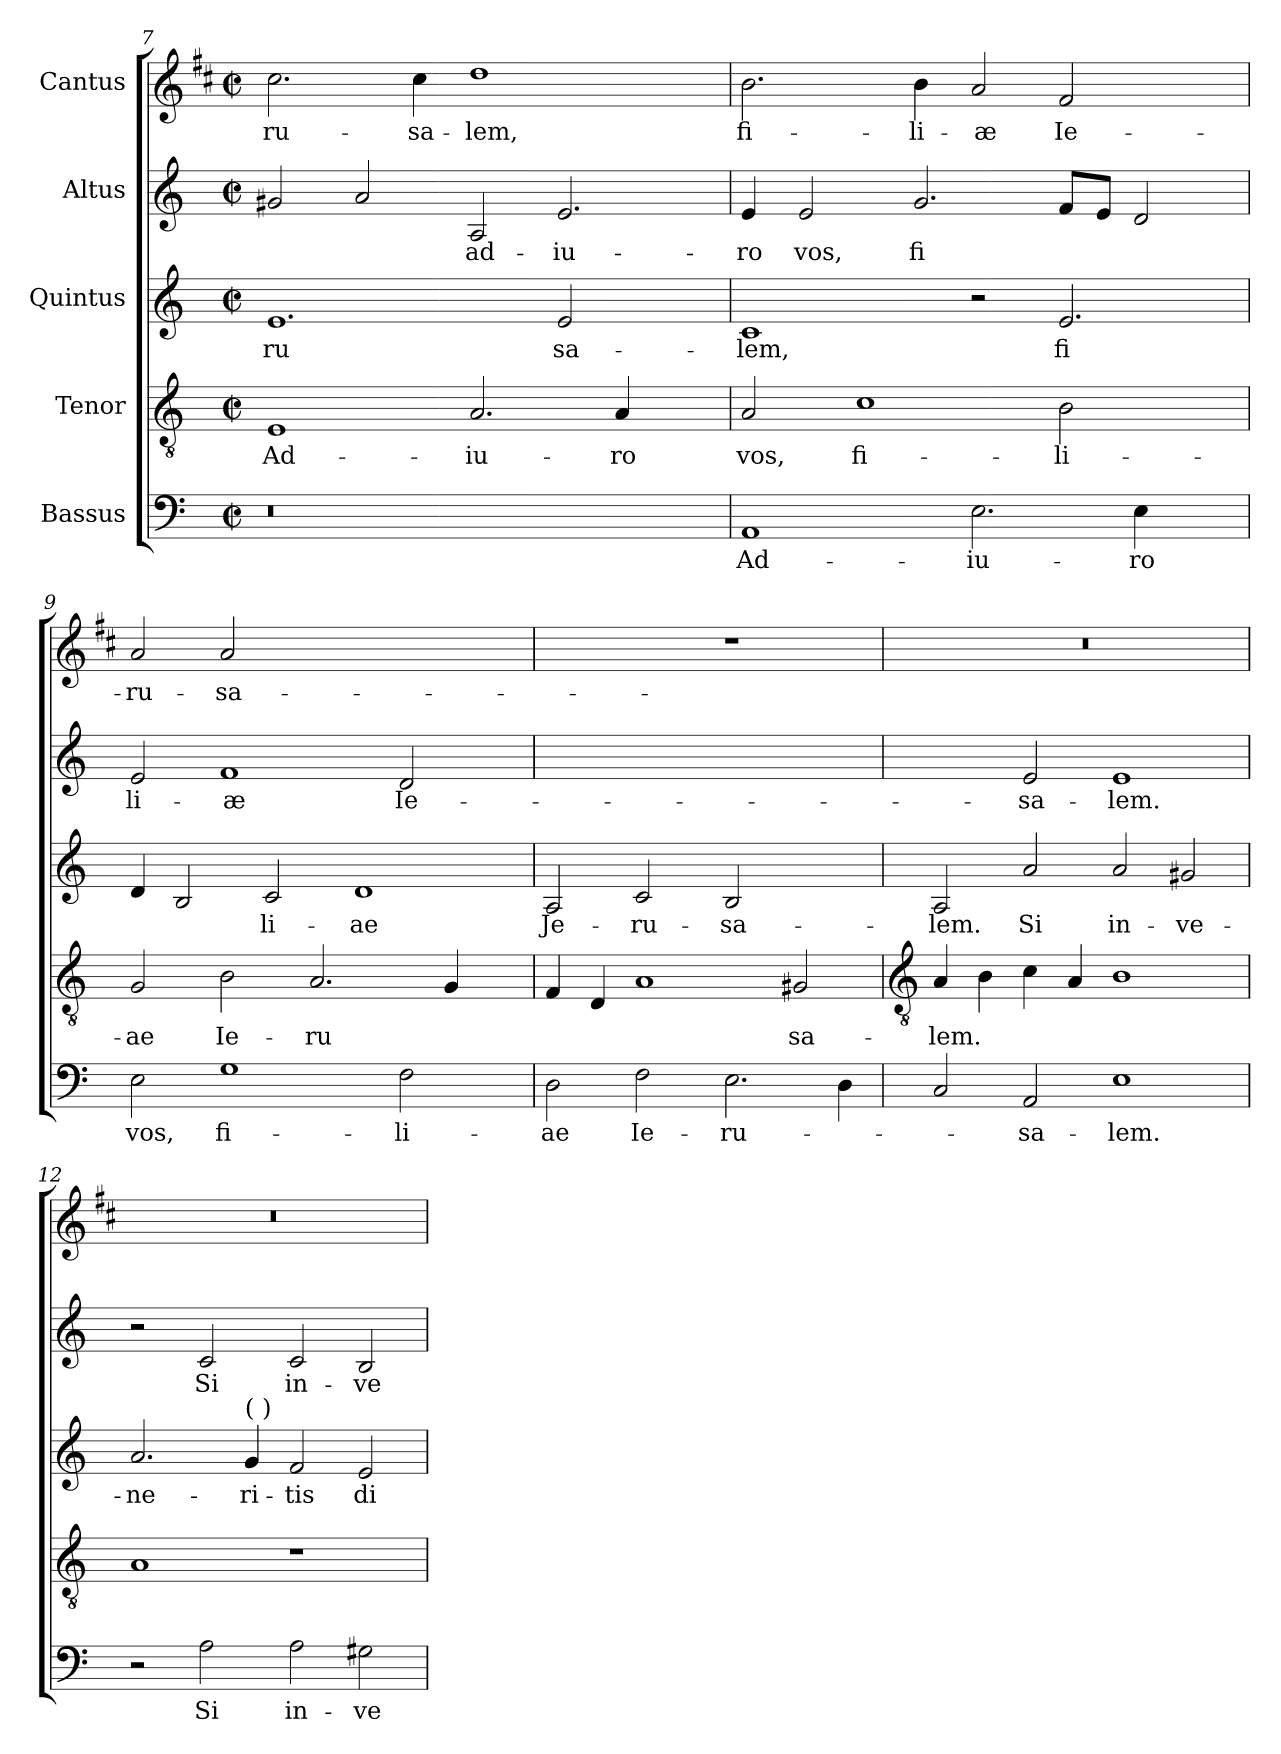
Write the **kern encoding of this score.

**kern	**text	**kern	**text	**kern	**text	**kern	**text	**kern	**text
*part5	*part5	*part4	*part4	*part3	*part3	*part2	*part2	*part1	*part1
*staff5	*staff5	*staff4	*staff4	*staff3	*staff3	*staff2	*staff2	*staff1	*staff1
*I"Bassus	*	*I"Tenor	*	*I"Quintus	*	*I"Altus	*	*I"Cantus	*
*clefF4	*	*clefGv2	*	*clefG2	*	*clefG2	*	*clefG2	*
*	*	*	*	*	*	*	*	*ITrd1c2	*
*k[]	*	*k[]	*	*k[]	*	*k[]	*	*k[]	*
*C:	*	*C:	*	*C:	*	*C:	*	*C:	*
*M4/2	*	*M4/2	*	*M4/2	*	*M4/2	*	*M4/2	*
*met(c|)	*	*met(c|)	*	*met(c|)	*	*met(c|)	*	*met(c|)	*
=7	=7	=7	=7	=7	=7	=7	=7	=7	=7
!	!	!	!LO:LY:b	!	!LO:LY:b	!	!	!	!LO:LY:b
0r	.	1E	Ad-	1.e	-ru	2g#X	.	2.b	ru-
.	.	.	.	.	.	2a	.	.	.
!	!	!	!	!	!	!	!	!	!LO:LY:b
.	.	.	.	.	.	.	.	4b	-sa-
!	!	!	!LO:LY:b	!	!	!	!LO:LY:b	!	!LO:LY:b
.	.	2.A	-iu-	.	.	2A	ad-	1cc	-lem,
!	!	!	!	!	!LO:LY:b	!	!LO:LY:b	!	!
.	.	.	.	2e	sa-	2.e	-iu-	.	.
!	!	!	!LO:LY:b	!	!	!	!	!	!
.	.	4A	-ro	.	.	.	.	.	.
4ryy	.	4ryy	.	4ryy	.	.	.	4ryy	.
=8	=8	=8	=8	=8	=8	=8	=8	=8	=8
!	!LO:LY:b	!	!LO:LY:b	!	!LO:LY:b	!	!LO:LY:b	!	!LO:LY:b
1AA	Ad-	2A	vos,	1c	-lem,	4e	-ro	2.a	fi-
!	!	!	!	!	!	!	!LO:LY:b	!	!
.	.	.	.	.	.	2e	vos,	.	.
!	!	!	!LO:LY:b	!	!	!	!	!	!
.	.	1c	fi-	.	.	.	.	.	.
!	!	!	!	!	!	!	!LO:LY:b	!	!LO:LY:b
.	.	.	.	.	.	2.g	fi	4a	-li-
!	!LO:LY:b	!	!	!	!	!	!	!	!LO:LY:b
2.E	-iu-	.	.	2r	.	.	.	2g	-æ
!	!	!	!LO:LY:b	!	!LO:LY:b	!	!	!	!LO:LY:b
.	.	2B	-li-	2.e	fi	8fL	.	2e	Ie-
.	.	.	.	.	.	8eJ	.	.	.
!	!LO:LY:b	!	!	!	!	!	!	!	!
4E	-ro	.	.	.	.	2d	.	.	.
4ryy	.	4ryy	.	.	.	.	.	4ryy	.
=9	=9	=9	=9	=9	=9	=9	=9	=9	=9
!	!LO:LY:b	!	!LO:LY:b	!	!	!	!LO:LY:b	!	!LO:LY:b
2E	vos,	2G	-ae	4d	.	2e	li-	2g	-ru-
.	.	.	.	2B	.	.	.	.	.
!	!LO:LY:b	!	!LO:LY:b	!	!	!	!LO:LY:b	!	!LO:LY:b
1G	fi-	2B	Ie-	.	.	1f	-æ	2g	-sa-
!	!	!	!	!	!LO:LY:b	!	!	!	!
.	.	.	.	2c	li-	.	.	.	.
!	!	!	!LO:LY:b	!	!	!	!	!	!LO:LY:b
.	.	2.A	-ru	.	.	.	.	[1ayy	-lem.
!	!	!	!	!	!LO:LY:b	!	!	!	!
.	.	.	.	1d	-ae	.	.	.	.
!	!LO:LY:b	!	!	!	!	!	!LO:LY:b	!	!
2F	-li-	.	.	.	.	2d	Ie-	.	.
.	.	4G	.	.	.	.	.	.	.
4ryy	.	4ryy	.	.	.	4ryy	.	4ryy	.
=10	=10	=10	=10	=10	=10	=10	=10	=10	=10
!	!LO:LY:b	!	!	!	!LO:LY:b	!	!LO:LY:b	!	!
2D	-ae	4F	.	2A	Je-	[1eyy	-ru	2.ayy_	.
.	.	4D	.	.	.	.	.	.	.
!	!LO:LY:b	!	!	!	!LO:LY:b	!	!	!	!
2F	Ie-	1A	.	2c	-ru-	.	.	.	.
.	.	.	.	.	.	.	.	4ayy]	.
!	!LO:LY:b	!	!	!	!LO:LY:b	!	!	!	!
2.E	-ru-	.	.	2B	-sa-	1ryy	.	1r	.
!	!	!	!LO:LY:b	!	!	!	!	!	!
.	.	2G#	sa-	2ryy	.	.	.	.	.
4D	.	.	.	.	.	.	.	.	.
!!LO:LB:g=z
=11	=11	=11	=11	=11	=11	=11	=11	=11	=11
*	*	*clefGv2	*	*	*	*	*	*	*
!	!	!	!LO:LY:b	!	!LO:LY:b	!	!	!	!
2C	.	4A	-lem.	2A	-lem.	2eyy]	.	0r	.
.	.	4B	.	.	.	.	.	.	.
!	!LO:LY:b	!	!	!	!LO:LY:b	!	!LO:LY:b	!	!
2AA	-sa-	4c	.	2a	Si	2e	sa-	.	.
.	.	4A	.	.	.	.	.	.	.
!	!LO:LY:b	!	!	!	!LO:LY:b	!	!LO:LY:b	!	!
1E	-lem.	1B	.	2a	in-	1e	-lem.	.	.
!	!	!	!	!	!LO:LY:b	!	!	!	!
.	.	.	.	2g#X	-ve-	.	.	.	.
=12	=12	=12	=12	=12	=12	=12	=12	=12	=12
!	!	!	!	!	!LO:LY:b	!	!	!	!
2r	.	1A	.	2.a	-ne-	2r	.	0r	.
!	!LO:LY:b	!	!	!	!	!	!LO:LY:b	!	!
2A	Si	.	.	.	.	2c	Si	.	.
!	!	!	!	!LO:TX:a:t=(  )	!	!	!	!	!
!	!	!	!	!	!LO:LY:b	!	!	!	!
.	.	.	.	4g	-ri-	.	.	.	.
!	!LO:LY:b	!	!	!	!LO:LY:b	!	!LO:LY:b	!	!
2A	in-	1r	.	2f	-tis	2c	in-	.	.
!	!LO:LY:b	!	!	!	!LO:LY:b	!	!LO:LY:b	!	!
2G#	-ve-	.	.	2e	di-	2B	-ve-	.	.
=	=	=	=	=	=	=	=	=	=
*-	*-	*-	*-	*-	*-	*-	*-	*-	*-
